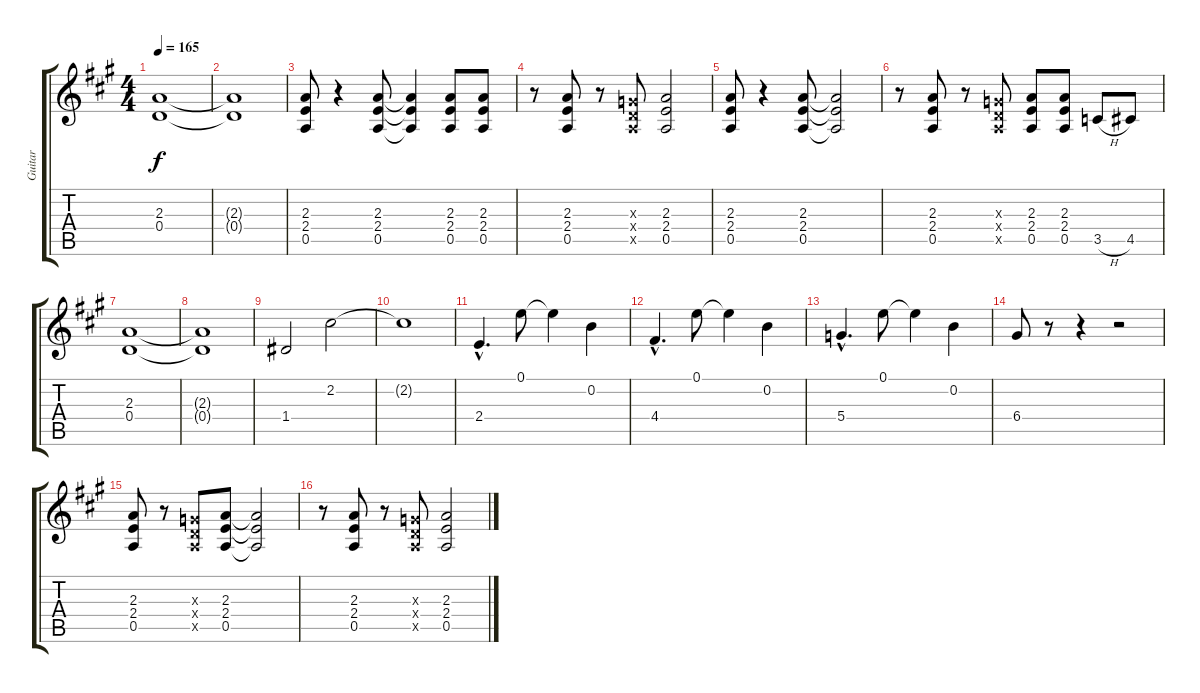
\track ("Guitar" "Guitar") {instrument electricguitarclean}
\staff {score tabs}
\tuning (E4 B3 G3 D3 A2 E2) {hide}
\ts (4 4)
\tempo 165
\clef g2
\ks a
(2.3{t} 0.4{t}).1{dy f} |
(2.3{t} 0.4{t}).1 |
(2.3 2.4 0.5).8 r.4 (2.3 2.4 0.5).8 (2.3{t} 2.4{t} 0.5{t}).4 (2.3 2.4 0.5).8 (2.3 2.4 0.5).8 |
r.8 (2.3 2.4 0.5).8 r.8 (0.3{x} 0.4{x} 0.5{x}).8 (2.3 2.4 0.5).2 |
(2.3 2.4 0.5).8 r.4 (2.3 2.4 0.5).8 (2.3{t} 2.4{t} 0.5{t}).2 |
r.8 (2.3 2.4 0.5).8 r.8 (0.3{x} 0.4{x} 0.5{x}).8 (2.3 2.4 0.5).8 (2.3 2.4 0.5).8 3.5{h}.8 4.5.8 |
(2.3 0.4).1 |
(2.3{t} 0.4{t}).1 |
1.4.2 2.2.2 |
2.2{t}.1 |
2.4{hac}.4{d} 0.1.8 0.1{t}.4 0.2.4 |
4.4{hac}.4{d} 0.1.8 0.1{t}.4 0.2.4 |
5.4{hac}.4{d} 0.1.8 0.1{t}.4 0.2.4 |
6.4.8 r.8 r.4 r.2 |
(2.3 2.4 0.5).8 r.8 (0.3{x} 0.4{x} 0.5{x}).8 (2.3 2.4 0.5).8 (2.3{t} 2.4{t} 0.5{t}).2 |
r.8 (2.3 2.4 0.5).8 r.8 (0.3{x} 0.4{x} 0.5{x}).8 (2.3 2.4 0.5).2
